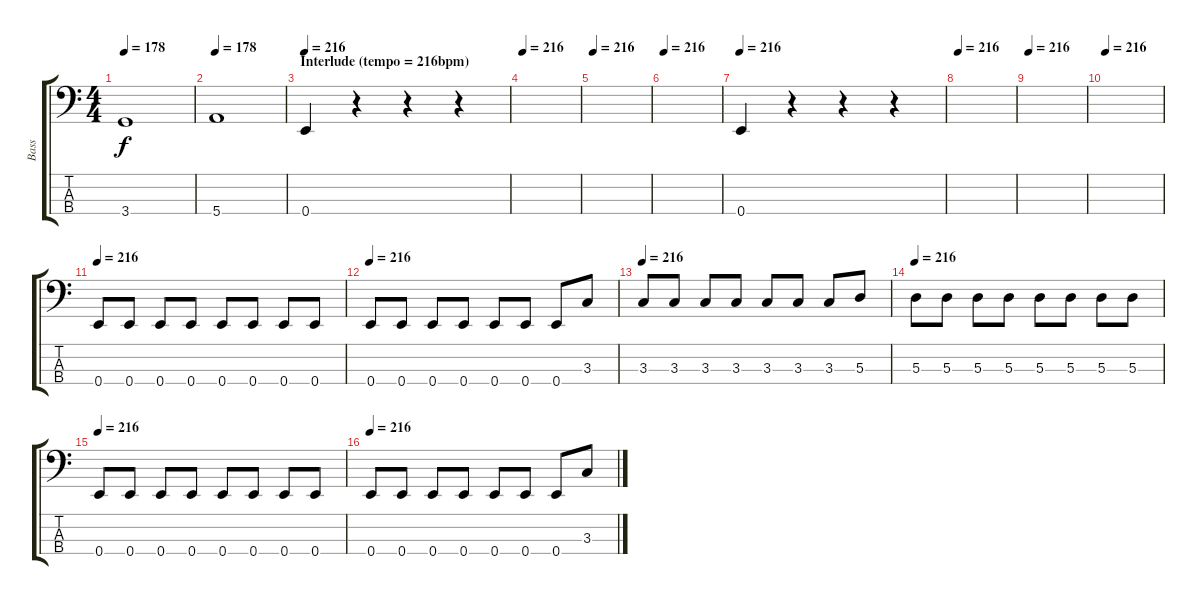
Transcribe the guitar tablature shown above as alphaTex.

\track ("Bass" "Bass") {instrument electricbassfinger}
\staff {score tabs}
\tuning (G2 D2 A1 E1) {hide}
\ts (4 4)
\tempo 178
\clef f4
\ks c
3.4.1{dy f} |
\tempo 178
5.4.1 |
\section ("" "Interlude (tempo = 216bpm)")
\tempo 216
0.4.4 r.4 r.4 r.4 |
\tempo 216
|
\tempo 216
|
\tempo 216
|
\tempo 216
0.4.4 r.4 r.4 r.4 |
\tempo 216
|
\tempo 216
|
\tempo 216
|
\tempo 216
0.4.8 0.4.8 0.4.8 0.4.8 0.4.8 0.4.8 0.4.8 0.4.8 |
\tempo 216
0.4.8 0.4.8 0.4.8 0.4.8 0.4.8 0.4.8 0.4.8 3.3.8 |
\tempo 216
3.3.8 3.3.8 3.3.8 3.3.8 3.3.8 3.3.8 3.3.8 5.3.8 |
\tempo 216
5.3.8 5.3.8 5.3.8 5.3.8 5.3.8 5.3.8 5.3.8 5.3.8 |
\tempo 216
0.4.8 0.4.8 0.4.8 0.4.8 0.4.8 0.4.8 0.4.8 0.4.8 |
\tempo 216
0.4.8 0.4.8 0.4.8 0.4.8 0.4.8 0.4.8 0.4.8 3.3.8
